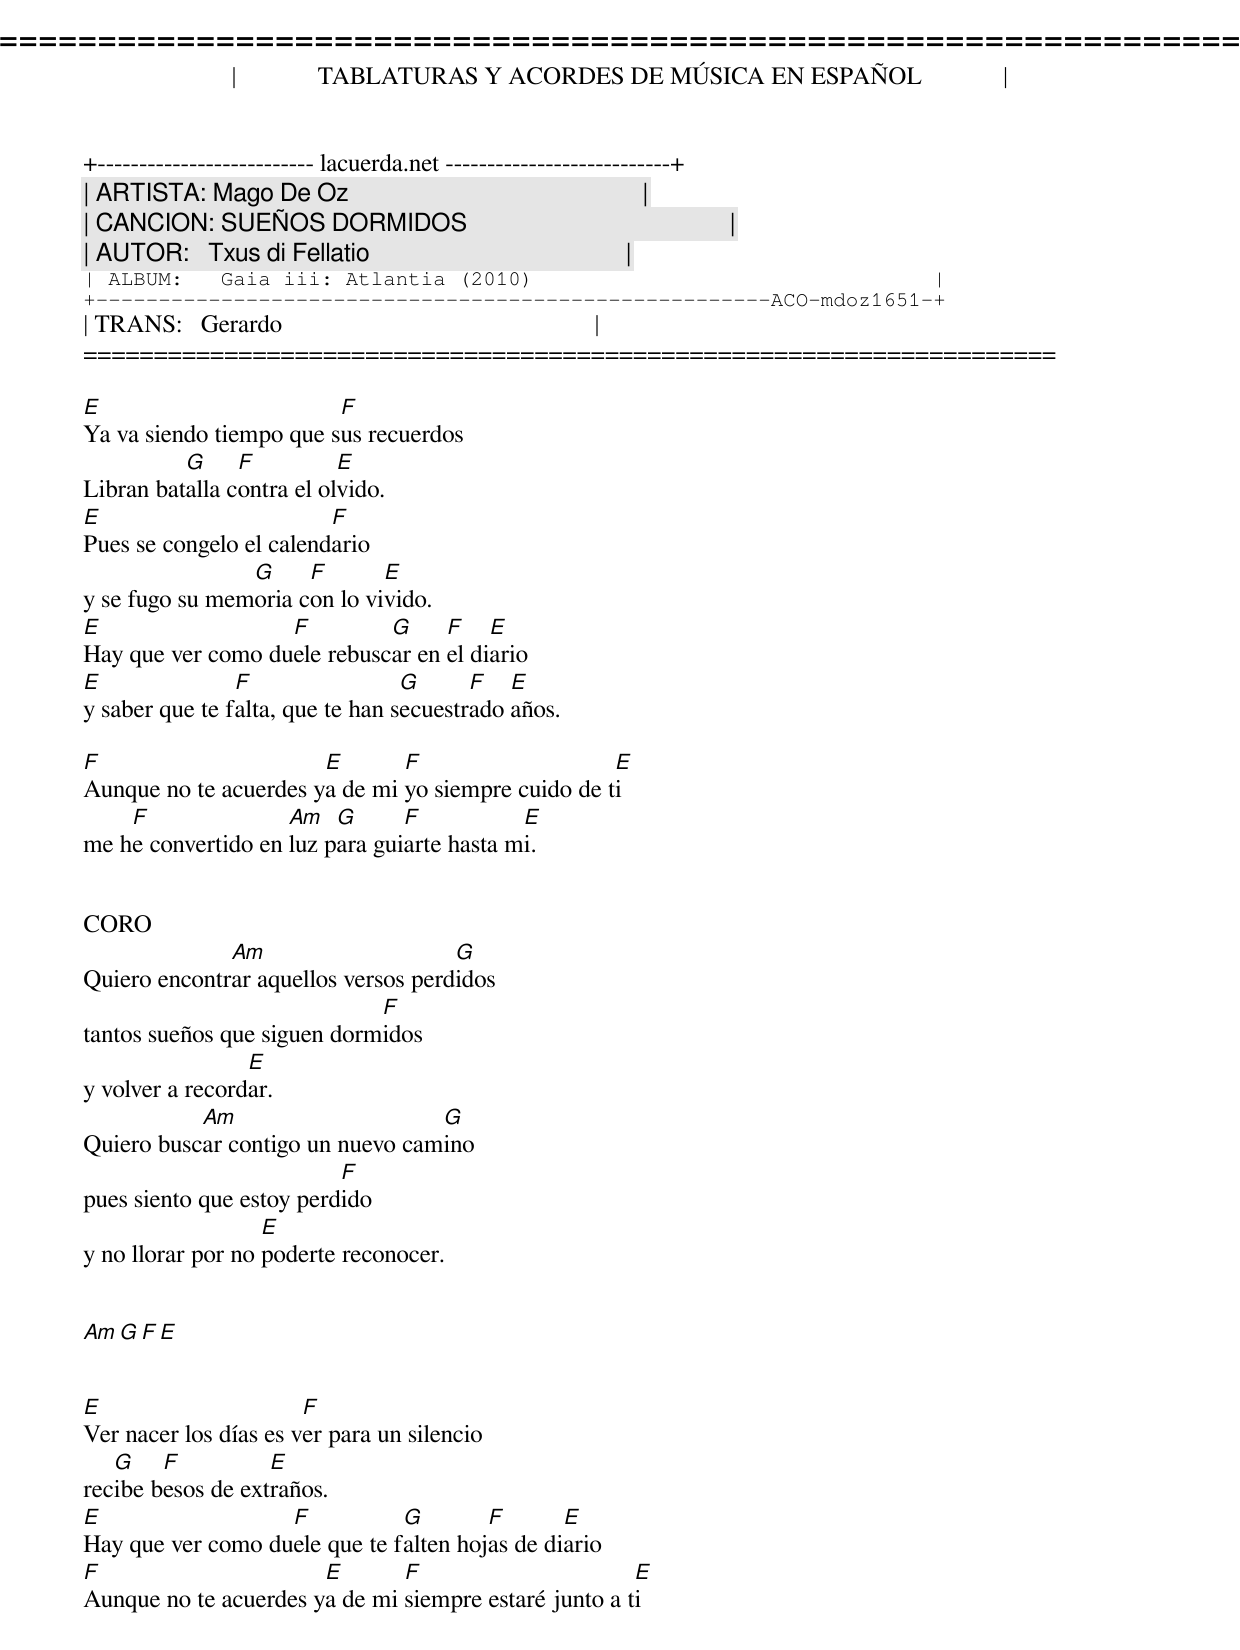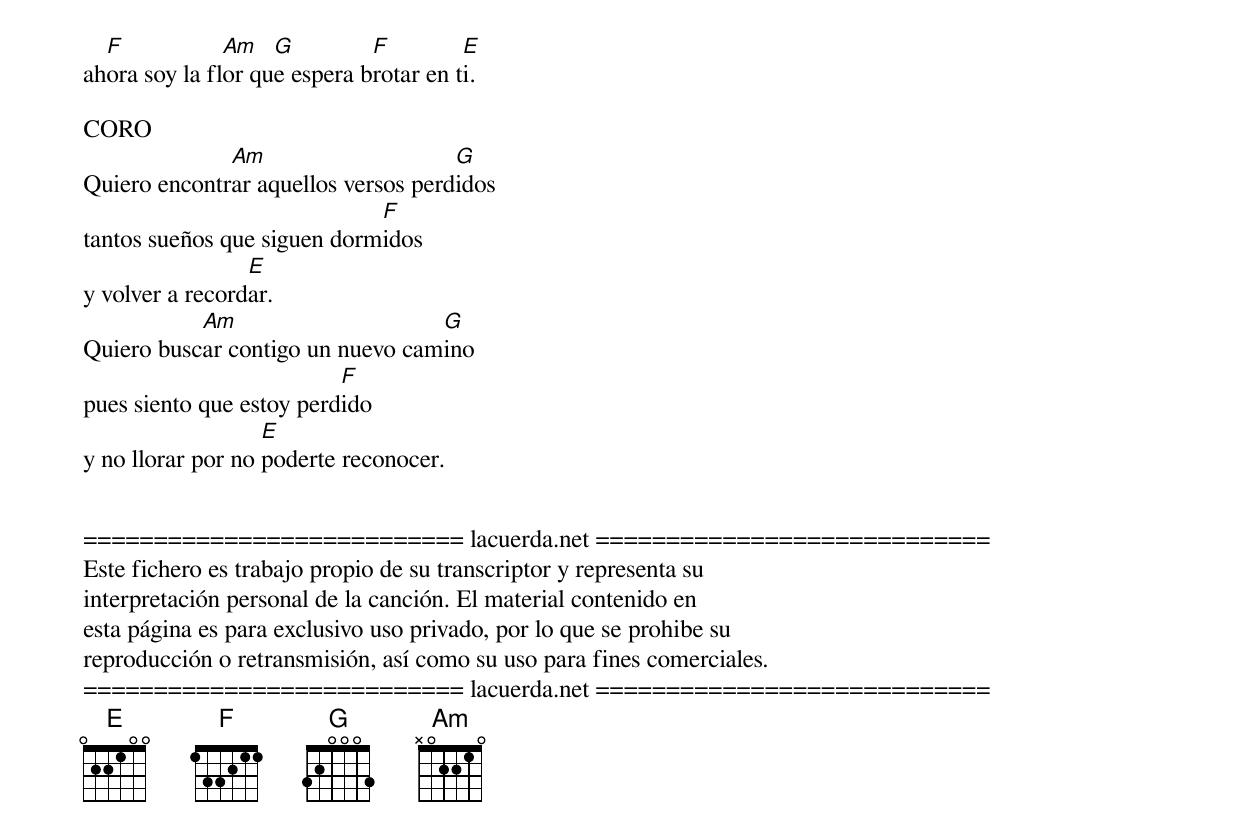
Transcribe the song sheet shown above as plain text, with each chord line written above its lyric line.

=====================================================================
|             TABLATURAS Y ACORDES DE MÚSICA EN ESPAÑOL             |
+-------------------------- lacuerda.net ---------------------------+
| ARTISTA: Mago De Oz                                               |
| CANCION: SUEÑOS DORMIDOS                                          |
| AUTOR:   Txus di Fellatio                                         |
| ALBUM:   Gaia iii: Atlantia (2010)                                |
+------------------------------------------------------ACO-mdoz1651-+
| TRANS:   Gerardo                                                  |
=====================================================================

E                        F
Ya va siendo tiempo que sus recuerdos
          G     F          E
Libran batalla contra el olvido.
E                        F
Pues se congelo el calendario
                G     F       E
y se fugo su memoria con lo vivido.
E                  F         G     F    E
Hay que ver como duele rebuscar en el diario
E               F                 G      F   E
y saber que te falta, que te han secuestrado años.

F                      E       F                    E
Aunque no te acuerdes ya de mi yo siempre cuido de ti
    F               Am   G      F           E
me he convertido en luz para guiarte hasta mi.


CORO
              Am                     G
Quiero encontrar aquellos versos perdidos
                             F
tantos sueños que siguen dormidos
                 E
y volver a recordar.
           Am                     G
Quiero buscar contigo un nuevo camino
                          F
pues siento que estoy perdido
                   E
y no llorar por no poderte reconocer.


Am   G   F  E


E                      F
Ver nacer los días es ver para un silencio
   G    F          E
recibe besos de extraños.
E                  F           G        F       E
Hay que ver como duele que te falten hojas de diario
F                      E       F                       E
Aunque no te acuerdes ya de mi siempre estaré junto a ti
  F            Am   G         F         E
ahora soy la flor que espera brotar en ti.

CORO
              Am                     G
Quiero encontrar aquellos versos perdidos
                             F
tantos sueños que siguen dormidos
                 E
y volver a recordar.
           Am                     G
Quiero buscar contigo un nuevo camino
                          F
pues siento que estoy perdido
                   E
y no llorar por no poderte reconocer.


=========================== lacuerda.net ============================
Este fichero es trabajo propio de su transcriptor y representa su
interpretación personal de la canción. El material contenido en
esta página es para exclusivo uso privado, por lo que se prohibe su
reproducción o retransmisión, así como su uso para fines comerciales.
=========================== lacuerda.net ============================
